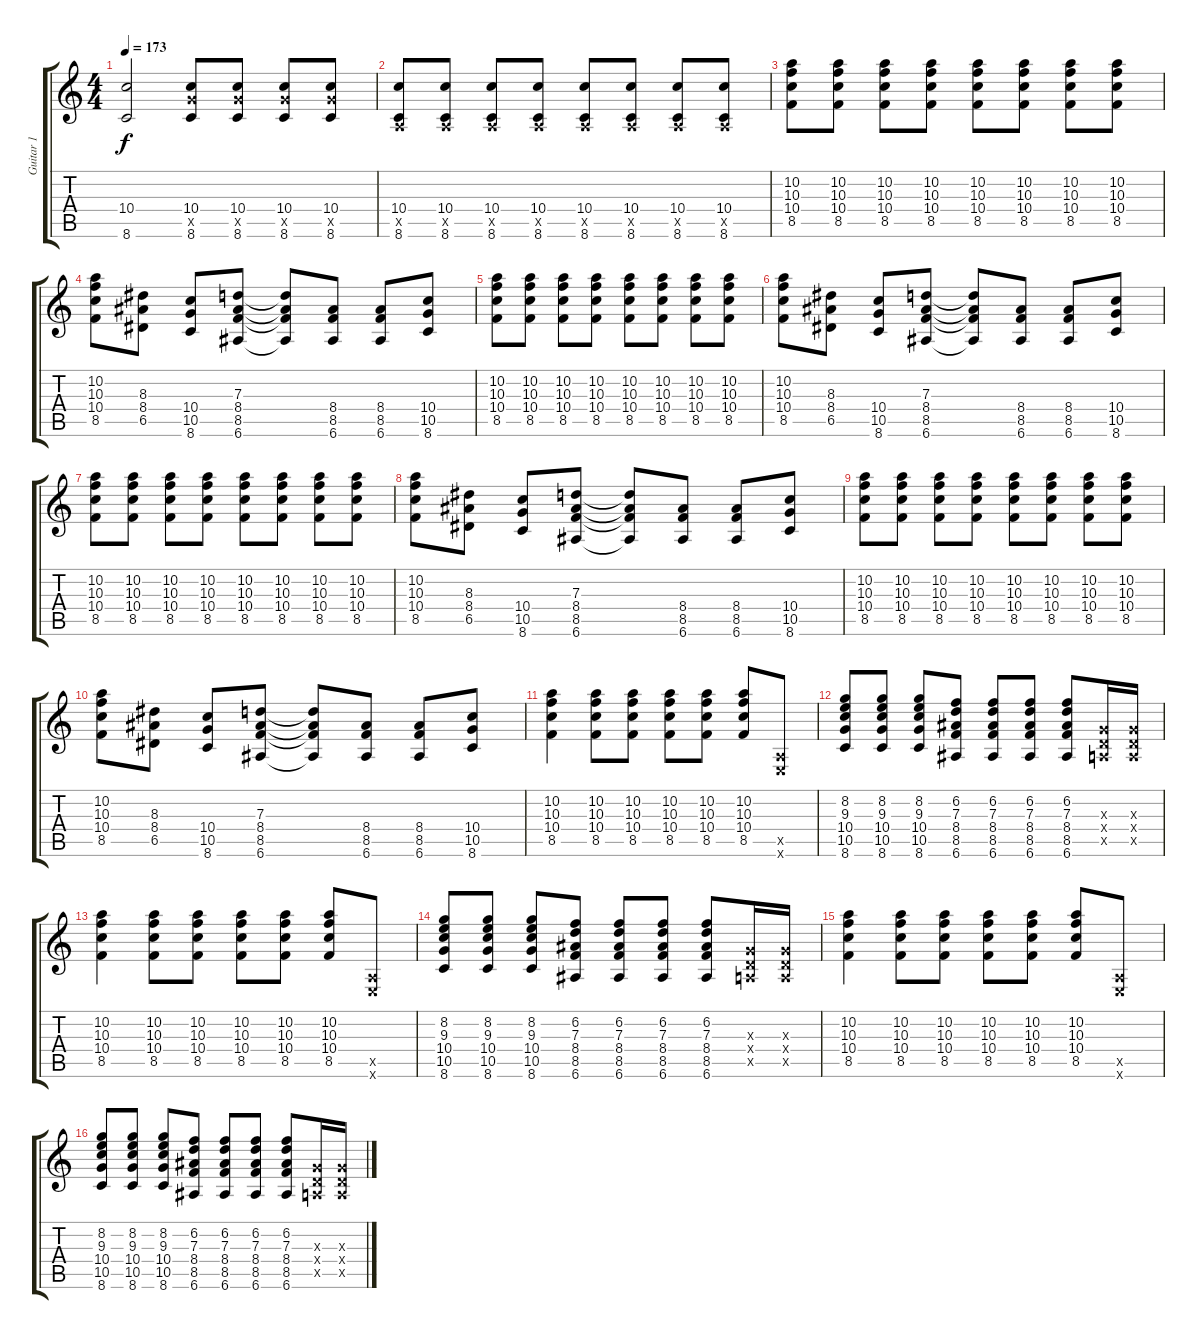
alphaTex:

\track ("Guitar 1" "Guitar 1") {instrument overdrivenguitar}
\staff {score tabs}
\tuning (E4 B3 G3 D3 A2 E2) {hide}
\ts (4 4)
\tempo 173
\clef g2
\ks c
(10.4{t} 8.6{t}).2{dy f} (10.4 10.5{x} 8.6).8 (10.4 10.5{x} 8.6).8 (10.4 10.5{x} 8.6).8 (10.4 10.5{x} 8.6).8 |
(10.4 0.5{x} 8.6).8 (10.4 0.5{x} 8.6).8 (10.4 0.5{x} 8.6).8 (10.4 0.5{x} 8.6).8 (10.4 0.5{x} 8.6).8 (10.4 0.5{x} 8.6).8 (10.4 0.5{x} 8.6).8 (10.4 0.5{x} 8.6).8 |
(10.2 10.3 10.4 8.5).8 (10.2 10.3 10.4 8.5).8 (10.2 10.3 10.4 8.5).8 (10.2 10.3 10.4 8.5).8 (10.2 10.3 10.4 8.5).8 (10.2 10.3 10.4 8.5).8 (10.2 10.3 10.4 8.5).8 (10.2 10.3 10.4 8.5).8 |
(10.2 10.3 10.4 8.5).8 (8.3 8.4 6.5).8 (10.4 10.5 8.6).8 (7.3 8.4 8.5 6.6).8 (7.3{t} 8.4{t} 8.5{t} 6.6{t}).8 (8.4 8.5 6.6).8 (8.4 8.5 6.6).8 (10.4 10.5 8.6).8 |
(10.2 10.3 10.4 8.5).8 (10.2 10.3 10.4 8.5).8 (10.2 10.3 10.4 8.5).8 (10.2 10.3 10.4 8.5).8 (10.2 10.3 10.4 8.5).8 (10.2 10.3 10.4 8.5).8 (10.2 10.3 10.4 8.5).8 (10.2 10.3 10.4 8.5).8 |
(10.2 10.3 10.4 8.5).8 (8.3 8.4 6.5).8 (10.4 10.5 8.6).8 (7.3 8.4 8.5 6.6).8 (7.3{t} 8.4{t} 8.5{t} 6.6{t}).8 (8.4 8.5 6.6).8 (8.4 8.5 6.6).8 (10.4 10.5 8.6).8 |
(10.2 10.3 10.4 8.5).8 (10.2 10.3 10.4 8.5).8 (10.2 10.3 10.4 8.5).8 (10.2 10.3 10.4 8.5).8 (10.2 10.3 10.4 8.5).8 (10.2 10.3 10.4 8.5).8 (10.2 10.3 10.4 8.5).8 (10.2 10.3 10.4 8.5).8 |
(10.2 10.3 10.4 8.5).8 (8.3 8.4 6.5).8 (10.4 10.5 8.6).8 (7.3 8.4 8.5 6.6).8 (7.3{t} 8.4{t} 8.5{t} 6.6{t}).8 (8.4 8.5 6.6).8 (8.4 8.5 6.6).8 (10.4 10.5 8.6).8 |
(10.2 10.3 10.4 8.5).8 (10.2 10.3 10.4 8.5).8 (10.2 10.3 10.4 8.5).8 (10.2 10.3 10.4 8.5).8 (10.2 10.3 10.4 8.5).8 (10.2 10.3 10.4 8.5).8 (10.2 10.3 10.4 8.5).8 (10.2 10.3 10.4 8.5).8 |
(10.2 10.3 10.4 8.5).8 (8.3 8.4 6.5).8 (10.4 10.5 8.6).8 (7.3 8.4 8.5 6.6).8 (7.3{t} 8.4{t} 8.5{t} 6.6{t}).8 (8.4 8.5 6.6).8 (8.4 8.5 6.6).8 (10.4 10.5 8.6).8 |
(10.2 10.3 10.4 8.5).4 (10.2 10.3 10.4 8.5).8 (10.2 10.3 10.4 8.5).8 (10.2 10.3 10.4 8.5).8 (10.2 10.3 10.4 8.5).8 (10.2 10.3 10.4 8.5).8 (0.5{x} 0.6{x}).8 |
(8.2 9.3 10.4 10.5 8.6).8 (8.2 9.3 10.4 10.5 8.6).8 (8.2 9.3 10.4 10.5 8.6).8 (6.2 7.3 8.4 8.5 6.6).8 (6.2 7.3 8.4 8.5 6.6).8 (6.2 7.3 8.4 8.5 6.6).8 (6.2 7.3 8.4 8.5 6.6).8 (0.3{x} 0.4{x} 0.5{x}).16 (0.3{x} 0.4{x} 0.5{x}).16 |
(10.2 10.3 10.4 8.5).4 (10.2 10.3 10.4 8.5).8 (10.2 10.3 10.4 8.5).8 (10.2 10.3 10.4 8.5).8 (10.2 10.3 10.4 8.5).8 (10.2 10.3 10.4 8.5).8 (0.5{x} 0.6{x}).8 |
(8.2 9.3 10.4 10.5 8.6).8 (8.2 9.3 10.4 10.5 8.6).8 (8.2 9.3 10.4 10.5 8.6).8 (6.2 7.3 8.4 8.5 6.6).8 (6.2 7.3 8.4 8.5 6.6).8 (6.2 7.3 8.4 8.5 6.6).8 (6.2 7.3 8.4 8.5 6.6).8 (0.3{x} 0.4{x} 0.5{x}).16 (0.3{x} 0.4{x} 0.5{x}).16 |
(10.2 10.3 10.4 8.5).4 (10.2 10.3 10.4 8.5).8 (10.2 10.3 10.4 8.5).8 (10.2 10.3 10.4 8.5).8 (10.2 10.3 10.4 8.5).8 (10.2 10.3 10.4 8.5).8 (0.5{x} 0.6{x}).8 |
(8.2 9.3 10.4 10.5 8.6).8 (8.2 9.3 10.4 10.5 8.6).8 (8.2 9.3 10.4 10.5 8.6).8 (6.2 7.3 8.4 8.5 6.6).8 (6.2 7.3 8.4 8.5 6.6).8 (6.2 7.3 8.4 8.5 6.6).8 (6.2 7.3 8.4 8.5 6.6).8 (0.3{x} 0.4{x} 0.5{x}).16 (0.3{x} 0.4{x} 0.5{x}).16
